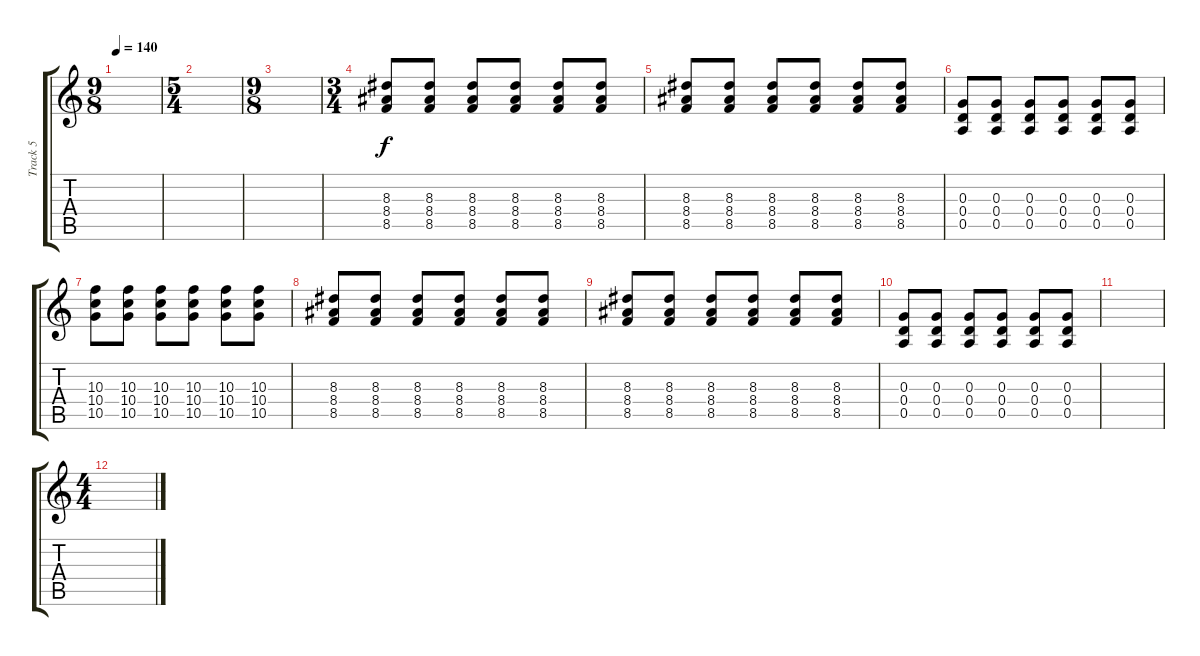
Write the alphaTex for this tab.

\track ("Track 5" "Track 5") {instrument acousticguitarsteel}
\staff {score tabs}
\tuning (E4 B3 G3 D3 A2 D2) {hide}
\ts (9 8)
\tempo 140
\clef g2
\ks c
|
\ts (5 4)
|
\ts (9 8)
|
\ts (3 4)
(8.3 8.4 8.5).8 (8.3 8.4 8.5).8 (8.3 8.4 8.5).8 (8.3 8.4 8.5).8 (8.3 8.4 8.5).8 (8.3 8.4 8.5).8 |
(8.3 8.4 8.5).8 (8.3 8.4 8.5).8 (8.3 8.4 8.5).8 (8.3 8.4 8.5).8 (8.3 8.4 8.5).8 (8.3 8.4 8.5).8 |
(0.3 0.4 0.5).8 (0.3 0.4 0.5).8 (0.3 0.4 0.5).8 (0.3 0.4 0.5).8 (0.3 0.4 0.5).8 (0.3 0.4 0.5).8 |
(10.3 10.4 10.5).8 (10.3 10.4 10.5).8 (10.3 10.4 10.5).8 (10.3 10.4 10.5).8 (10.3 10.4 10.5).8 (10.3 10.4 10.5).8 |
(8.3 8.4 8.5).8 (8.3 8.4 8.5).8 (8.3 8.4 8.5).8 (8.3 8.4 8.5).8 (8.3 8.4 8.5).8 (8.3 8.4 8.5).8 |
(8.3 8.4 8.5).8 (8.3 8.4 8.5).8 (8.3 8.4 8.5).8 (8.3 8.4 8.5).8 (8.3 8.4 8.5).8 (8.3 8.4 8.5).8 |
(0.3 0.4 0.5).8 (0.3 0.4 0.5).8 (0.3 0.4 0.5).8 (0.3 0.4 0.5).8 (0.3 0.4 0.5).8 (0.3 0.4 0.5).8 |
|
\ts (4 4)
